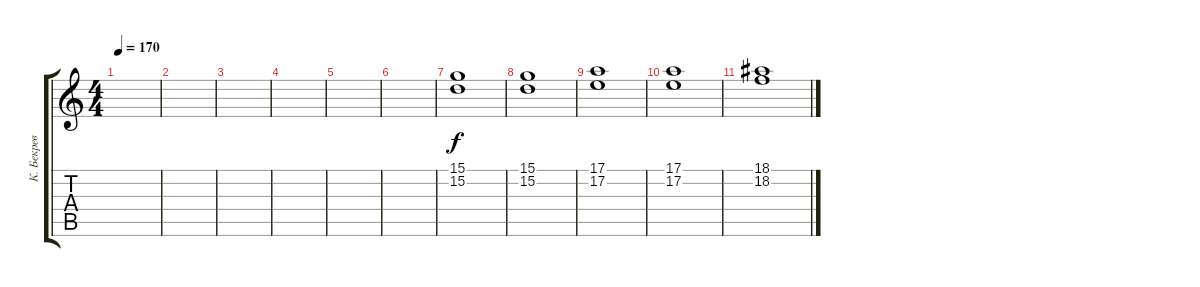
\track ("К. Бекрев" "К. Бекрев") {instrument whistle}
\staff {score tabs}
\tuning (E4 B3 G3 D3 A2 E2) {hide}
\ts (4 4)
\tempo 170
\clef g2
\ks c
|
|
|
|
|
|
(15.1 15.2).1 |
(15.1 15.2).1 |
(17.1 17.2).1 |
(17.1 17.2).1 |
(18.1 18.2).1
